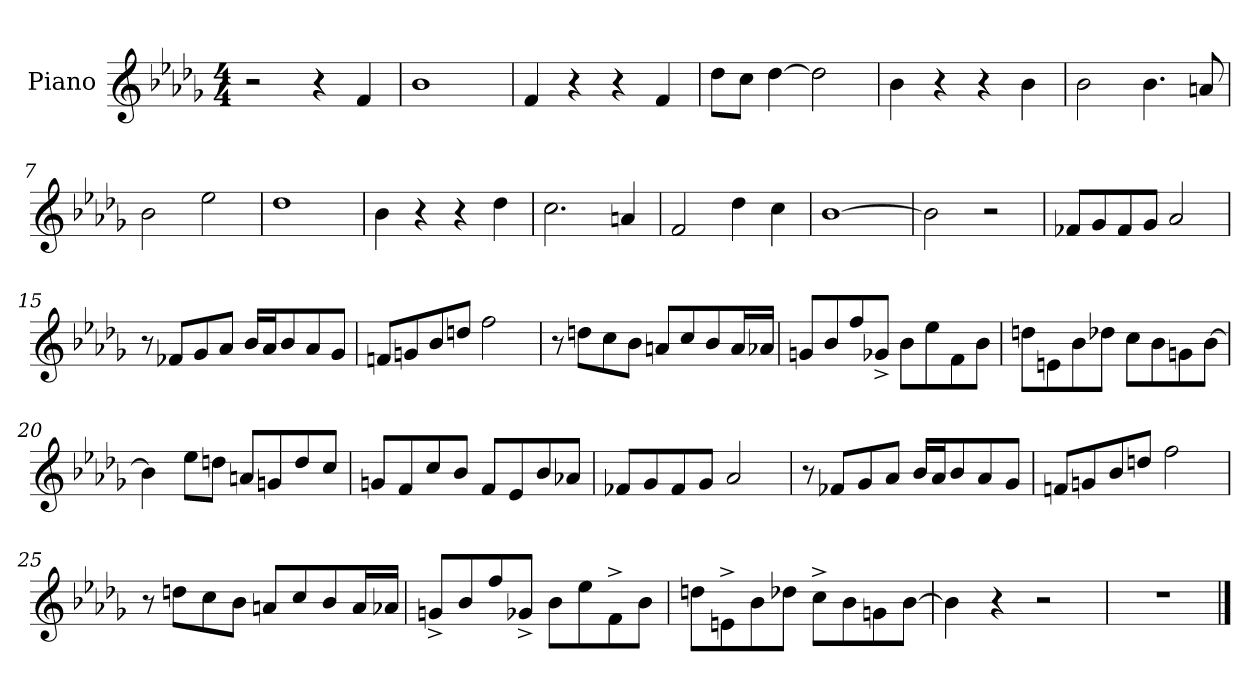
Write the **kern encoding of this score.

**kern
*part1
*staff1
*I"Piano
*I'Pno.
*clefG2
*k[b-e-a-d-g-]
*D-:
*M4/4
=1
2r
4r
4f/
=2
1b-
=3
4f/
4r
4r
4f/
=4
8dd-\L
8cc\J
[4dd-\
2dd-\]
=5
4b-\
4r
4r
4b-\
=6
2b-\
4.b-\
8an/
!!LO:LB:g=z
=7
2b-\
2ee-\
=8
1dd-
=9
4b-\
4r
4r
4dd-\
=10
2.cc\
4an/
=11
2f/
4dd-\
4cc\
=12
[1b-
=13
2b-\]
2r
!!LO:LB:g=z
=14
8f-X/L
8g-/
8f-/
8g-/J
2a-/
=15
8r
8f-X/L
8g-/
8a-/J
16b-/LL
16a-/J
8b-/
8a-/
8g-/J
=16
8fn/L
8gn/
8b-/
8ddn/J
2ff\
!!LO:LB:g=z
=17
8r
8ddn\L
8cc\
8b-\J
8an/L
8cc/
8b-/
16a/L
16a-X/JJ
=18
8gn/L
8b-/
8ff/
8g-X^/J
8b-\L
8ee-\
8f\
8b-\J
=19
8ddn\L
8en\
8b-\
8dd-X\J
8cc\L
8b-\
8gn\
[8b-\J
!!LO:LB:g=z
=20
4b-\]
8ee-\L
8ddn\J
8an/L
8gn/
8dd/
8cc/J
=21
8gn/L
8f/
8cc/
8b-/J
8f/L
8e-/
8b-/
8a-X/J
=22
8f-X/L
8g-/
8f-/
8g-/J
2a-/
!!LO:LB:g=z
=23
8r
8f-X/L
8g-/
8a-/J
16b-/LL
16a-/J
8b-/
8a-/
8g-/J
=24
8fn/L
8gn/
8b-/
8ddn/J
2ff\
=25
8r
8ddn\L
8cc\
8b-\J
8an/L
8cc/
8b-/
16a/L
16a-X/JJ
!!LO:LB:g=z
=26
8gn^/L
8b-/
8ff/
8g-X^/J
8b-\L
8ee-\
8f^\
8b-\J
=27
8ddn\L
8en^\
8b-\
8dd-X\J
8cc^\L
8b-\
8gn\
[8b-\J
=28
4b-\]
4r
2r
=29
1r
==
*-
